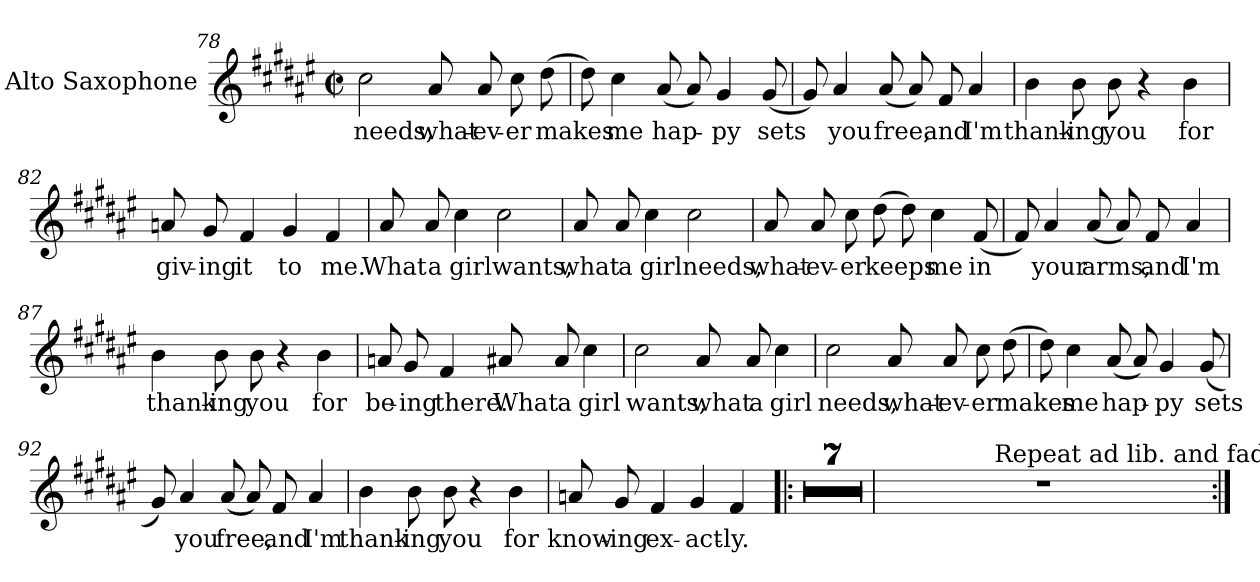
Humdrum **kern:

**kern	**text
*part1	*part1
*staff1	*staff1
*I"Alto Saxophone	*
*I'A. Sax.	*
*clefG2	*
*ITrd5c9	*
*k[f#c#g#]	*
*A:	*
*M2/2	*
*met(c|)	*
=78	=78
2e	-needs,
8c#L	-what-
8c#	-ev-
8e	-er
(8f#	-makes
=79	=79
8f#L)	.
4e	-me
(8c#	-hap-
8c#L)	.
4B	-py
(8B	-sets
=80	=80
8BL)	.
4c#	-you
(8c#	-free,
8c#L)	.
8A	-and
4c#	-I'm
=81	=81
4d	-thank-
8dL	-ing
8d	-you
4r	.
4d	-for
=82	=82
8cL	-giv-
8B	-ing
4A	-it
4B	-to
4A	-me.
=83	=83
8c#L	-What
8c#	-a
4e	-girl
2e	-wants,
=84	=84
8c#L	-what
8c#	-a
4e	-girl
2e	-needs,
=85	=85
8c#L	-what-
8c#	-ev-
8e	-er
(8f#	-keeps
8f#L)	.
4e	-me
(8A	-in
=86	=86
8AL)	.
4c#	-your
(8c#	-arms,
8c#L)	.
8A	-and
4c#	-I'm
=87	=87
4d	-thank-
8dL	-ing
8d	-you
4r	.
4d	-for
=88	=88
8cL	-be-
8B	-ing
4A	-there.
8c#L	-What
8c#	-a
4e	-girl
=89	=89
2e	-wants,
8c#L	-what
8c#	-a
4e	-girl
=90	=90
2e	-needs,
8c#L	-what-
8c#	-ev-
8e	-er
(8f#	-makes
=91	=91
8f#L)	.
4e	-me
(8c#	-hap-
8c#L)	.
4B	-py
(8B	-sets
=92	=92
8BL)	.
4c#	-you
(8c#	-free,
8c#L)	.
8A	-and
4c#	-I'm
=93	=93
4d	-thank-
8dL	-ing
8d	-you
4r	.
4d	-for
=94	=94
8cL	-know-
8B	-ing
4A	-ex-
4B	-act-
4A	-ly.
=95!|:	=95!|:
1r	.
=96	=96
1r	.
=97	=97
1r	.
=98	=98
1r	.
=99	=99
1r	.
=100	=100
1r	.
=101	=101
1r	.
=102	=102
*^	*
1r	2ryy	.
.	8ryy	.
.	16ryy	.
.	64ryy	.
.	256ryy	.
.	1024ryy	.
!	!LO:TX:a:t=Repeat ad lib. and fade	!
.	4ryy	.
.	32ryy	.
.	128ryy	.
.	512.ryy	.
*v	*v	*
=:|!	=:|!
*-	*-
